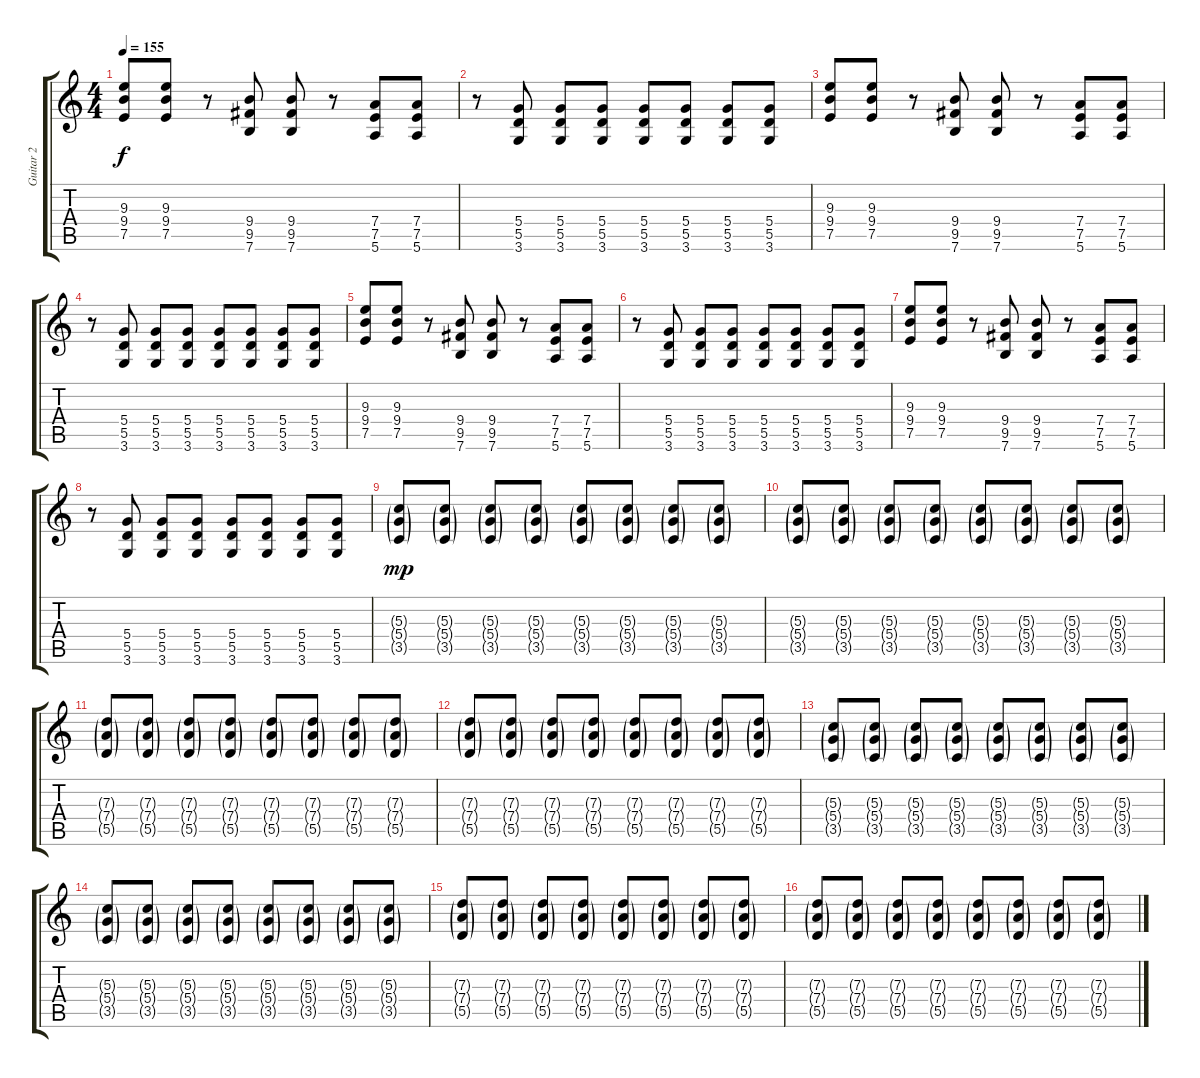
\track ("Guitar 2" "Guitar 2") {instrument distortionguitar}
\staff {score tabs}
\tuning (E4 B3 G3 D3 A2 E2) {hide}
\ts (4 4)
\tempo 155
\clef g2
\ks c
(9.3 9.4 7.5).8{dy f} (9.3 9.4 7.5).8 r.8 (9.4 9.5 7.6).8 (9.4 9.5 7.6).8 r.8 (7.4 7.5 5.6).8 (7.4 7.5 5.6).8 |
r.8 (5.4 5.5 3.6).8 (5.4 5.5 3.6).8 (5.4 5.5 3.6).8 (5.4 5.5 3.6).8 (5.4 5.5 3.6).8 (5.4 5.5 3.6).8 (5.4 5.5 3.6).8 |
(9.3 9.4 7.5).8 (9.3 9.4 7.5).8 r.8 (9.4 9.5 7.6).8 (9.4 9.5 7.6).8 r.8 (7.4 7.5 5.6).8 (7.4 7.5 5.6).8 |
r.8 (5.4 5.5 3.6).8 (5.4 5.5 3.6).8 (5.4 5.5 3.6).8 (5.4 5.5 3.6).8 (5.4 5.5 3.6).8 (5.4 5.5 3.6).8 (5.4 5.5 3.6).8 |
(9.3 9.4 7.5).8 (9.3 9.4 7.5).8 r.8 (9.4 9.5 7.6).8 (9.4 9.5 7.6).8 r.8 (7.4 7.5 5.6).8 (7.4 7.5 5.6).8 |
r.8 (5.4 5.5 3.6).8 (5.4 5.5 3.6).8 (5.4 5.5 3.6).8 (5.4 5.5 3.6).8 (5.4 5.5 3.6).8 (5.4 5.5 3.6).8 (5.4 5.5 3.6).8 |
(9.3 9.4 7.5).8 (9.3 9.4 7.5).8 r.8 (9.4 9.5 7.6).8 (9.4 9.5 7.6).8 r.8 (7.4 7.5 5.6).8 (7.4 7.5 5.6).8 |
r.8 (5.4 5.5 3.6).8 (5.4 5.5 3.6).8 (5.4 5.5 3.6).8 (5.4 5.5 3.6).8 (5.4 5.5 3.6).8 (5.4 5.5 3.6).8 (5.4 5.5 3.6).8 |
(5.3{g} 5.4{g} 3.5{g}).8{dy mp volume 12} (5.3{g} 5.4{g} 3.5{g}).8 (5.3{g} 5.4{g} 3.5{g}).8 (5.3{g} 5.4{g} 3.5{g}).8 (5.3{g} 5.4{g} 3.5{g}).8 (5.3{g} 5.4{g} 3.5{g}).8 (5.3{g} 5.4{g} 3.5{g}).8 (5.3{g} 5.4{g} 3.5{g}).8 |
(5.3{g} 5.4{g} 3.5{g}).8 (5.3{g} 5.4{g} 3.5{g}).8 (5.3{g} 5.4{g} 3.5{g}).8 (5.3{g} 5.4{g} 3.5{g}).8 (5.3{g} 5.4{g} 3.5{g}).8 (5.3{g} 5.4{g} 3.5{g}).8 (5.3{g} 5.4{g} 3.5{g}).8 (5.3{g} 5.4{g} 3.5{g}).8 |
(7.3{g} 7.4{g} 5.5{g}).8 (7.3{g} 7.4{g} 5.5{g}).8 (7.3{g} 7.4{g} 5.5{g}).8 (7.3{g} 7.4{g} 5.5{g}).8 (7.3{g} 7.4{g} 5.5{g}).8 (7.3{g} 7.4{g} 5.5{g}).8 (7.3{g} 7.4{g} 5.5{g}).8 (7.3{g} 7.4{g} 5.5{g}).8 |
(7.3{g} 7.4{g} 5.5{g}).8 (7.3{g} 7.4{g} 5.5{g}).8 (7.3{g} 7.4{g} 5.5{g}).8 (7.3{g} 7.4{g} 5.5{g}).8 (7.3{g} 7.4{g} 5.5{g}).8 (7.3{g} 7.4{g} 5.5{g}).8 (7.3{g} 7.4{g} 5.5{g}).8 (7.3{g} 7.4{g} 5.5{g}).8 |
(5.3{g} 5.4{g} 3.5{g}).8{volume 12} (5.3{g} 5.4{g} 3.5{g}).8 (5.3{g} 5.4{g} 3.5{g}).8 (5.3{g} 5.4{g} 3.5{g}).8 (5.3{g} 5.4{g} 3.5{g}).8 (5.3{g} 5.4{g} 3.5{g}).8 (5.3{g} 5.4{g} 3.5{g}).8 (5.3{g} 5.4{g} 3.5{g}).8 |
(5.3{g} 5.4{g} 3.5{g}).8 (5.3{g} 5.4{g} 3.5{g}).8 (5.3{g} 5.4{g} 3.5{g}).8 (5.3{g} 5.4{g} 3.5{g}).8 (5.3{g} 5.4{g} 3.5{g}).8 (5.3{g} 5.4{g} 3.5{g}).8 (5.3{g} 5.4{g} 3.5{g}).8 (5.3{g} 5.4{g} 3.5{g}).8 |
(7.3{g} 7.4{g} 5.5{g}).8 (7.3{g} 7.4{g} 5.5{g}).8 (7.3{g} 7.4{g} 5.5{g}).8 (7.3{g} 7.4{g} 5.5{g}).8 (7.3{g} 7.4{g} 5.5{g}).8 (7.3{g} 7.4{g} 5.5{g}).8 (7.3{g} 7.4{g} 5.5{g}).8 (7.3{g} 7.4{g} 5.5{g}).8 |
(7.3{g} 7.4{g} 5.5{g}).8 (7.3{g} 7.4{g} 5.5{g}).8 (7.3{g} 7.4{g} 5.5{g}).8 (7.3{g} 7.4{g} 5.5{g}).8 (7.3{g} 7.4{g} 5.5{g}).8 (7.3{g} 7.4{g} 5.5{g}).8 (7.3{g} 7.4{g} 5.5{g}).8 (7.3{g} 7.4{g} 5.5{g}).8
